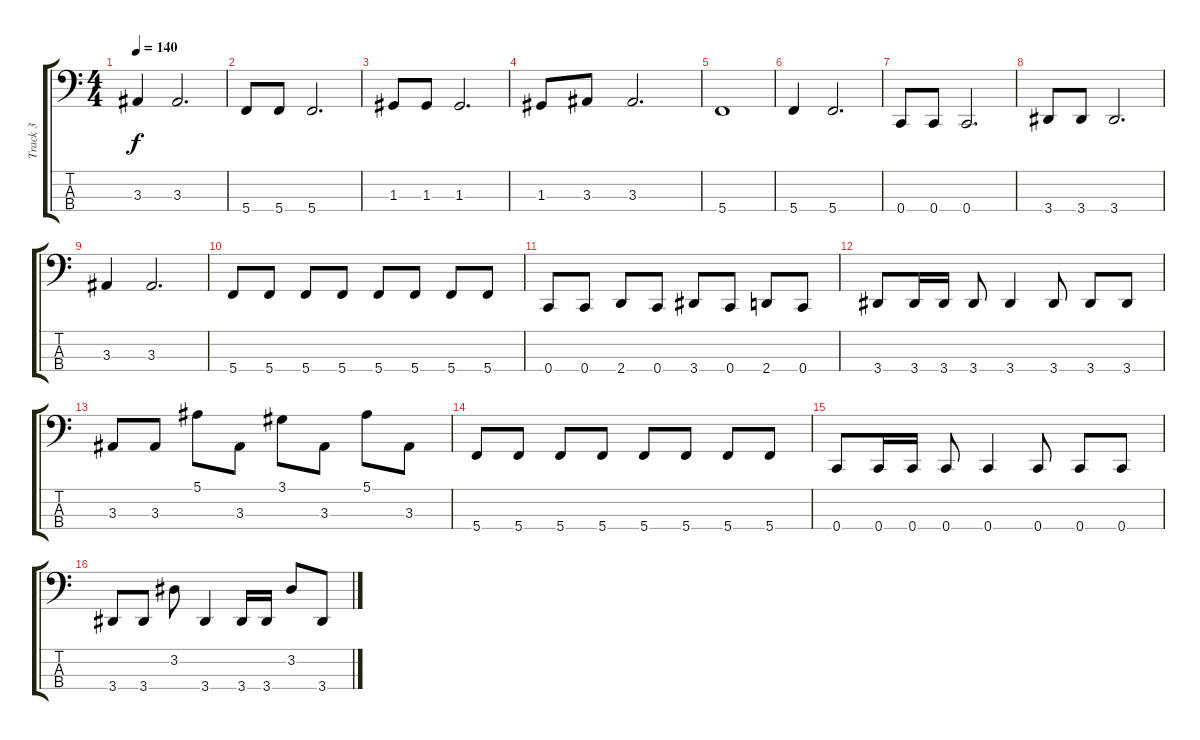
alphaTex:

\track ("Track 3" "Track 3") {instrument electricbassfinger}
\staff {score tabs}
\tuning (F2 C2 G1 C1) {hide}
\ts (4 4)
\tempo 140
\clef f4
\ks c
3.3.4{dy f} 3.3.2{d} |
5.4.8 5.4.8 5.4.2{d} |
1.3.8 1.3.8 1.3.2{d} |
1.3.8 3.3.8 3.3.2{d} |
5.4.1 |
5.4.4 5.4.2{d} |
0.4.8 0.4.8 0.4.2{d} |
3.4.8 3.4.8 3.4.2{d} |
3.3.4 3.3.2{d} |
5.4.8 5.4.8 5.4.8 5.4.8 5.4.8 5.4.8 5.4.8 5.4.8 |
0.4.8 0.4.8 2.4.8 0.4.8 3.4.8 0.4.8 2.4.8 0.4.8 |
3.4.8 3.4.16 3.4.16 3.4.8 3.4.4 3.4.8 3.4.8 3.4.8 |
3.3.8 3.3.8 5.1.8 3.3.8 3.1.8 3.3.8 5.1.8 3.3.8 |
5.4.8 5.4.8 5.4.8 5.4.8 5.4.8 5.4.8 5.4.8 5.4.8 |
0.4.8 0.4.16 0.4.16 0.4.8 0.4.4 0.4.8 0.4.8 0.4.8 |
3.4.8 3.4.8 3.2.8 3.4.4 3.4.16 3.4.16 3.2.8 3.4.8
